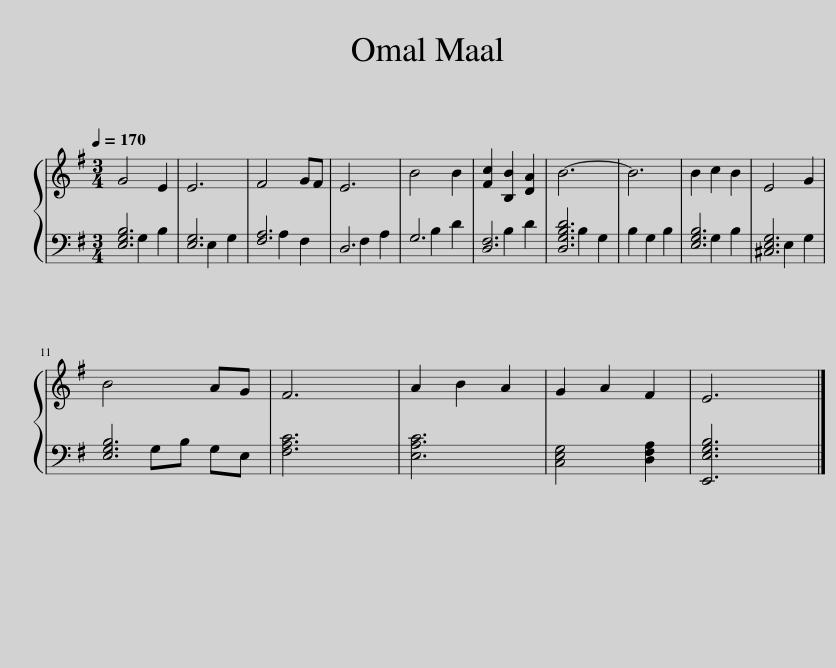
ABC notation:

X:1
%%score { 1 | ( 2 3 ) }
L:1/8
Q:1/4=170
M:3/4
I:linebreak $
K:G
V:1 treble
V:2 bass
V:3 bass
V:1
 G4 E2 | E6 | F4 GF | E6 | B4 B2 | %5
 [Fc]2 [B,B]2 [DA]2 | B6- | B6 | B2 c2 B2 | E4 G2 |$ %10
 B4 AG | F6 | A2 B2 A2 | G2 A2 F2 | E6 |] %15
V:2
 [E,G,B,]6 | [E,G,]6 | [F,A,]6 | D,6 | G,6 | %5
 [D,F,]6 | [D,G,B,D]6 | B,2 G,2 B,2 | [E,G,B,]6 | [^C,E,G,]6 |$ %10
 [E,G,B,]6 | [F,A,C]6 | [E,A,C]6 | [C,E,G,]4 [D,F,A,]2 | [E,,E,G,B,]6 |] %15
V:3
 x2 G,2 B,2 | x2 E,2 G,2 | x2 A,2 F,2 | x2 F,2 A,2 | x2 B,2 D2 | %5
 x2 B,2 D2 | x2 B,2 G,2 | x6 | x2 G,2 B,2 | x2 E,2 G,2 |$ %10
 x2 G,B, G,E, | x6 | x6 | x6 | x6 |] %15
